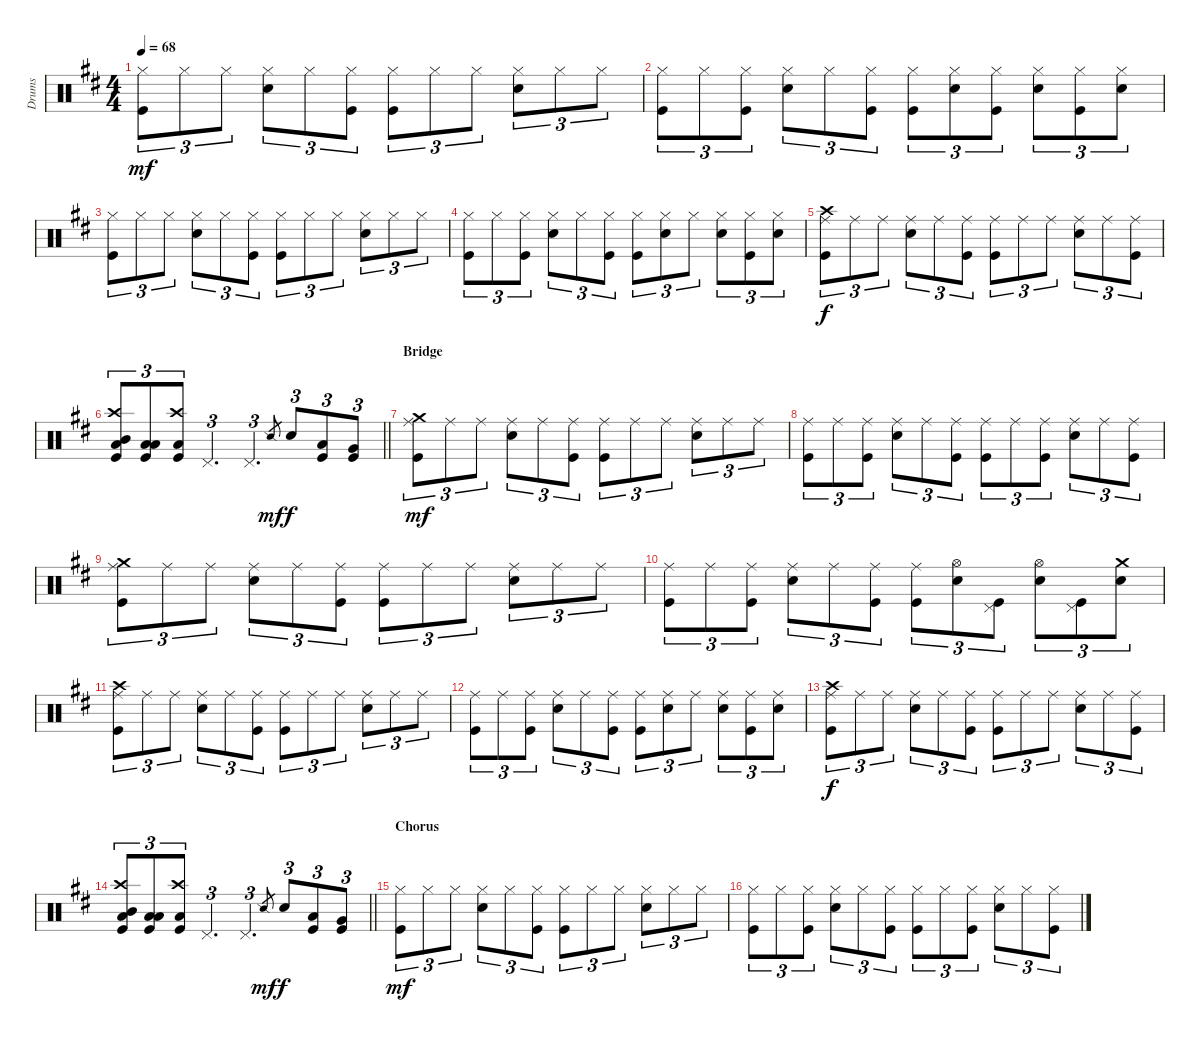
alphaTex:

\track ("Drums" "Drums") {instrument percussion}
\staff {score}
\articulation defaults
\ts (4 4)
\tempo 68
\clef neutral
\ks d
("Hi-Hat (closed)" "Kick (hit)").8{tu (3 2) dy mf} "Hi-Hat (closed)".8{tu (3 2)} "Hi-Hat (closed)".8{tu (3 2)} ("Hi-Hat (closed)" "Snare (hit) 2").8{tu (3 2)} "Hi-Hat (closed)".8{tu (3 2)} ("Hi-Hat (closed)" "Kick (hit)").8{tu (3 2)} ("Hi-Hat (closed)" "Kick (hit)").8{tu (3 2)} "Hi-Hat (closed)".8{tu (3 2)} "Hi-Hat (closed)".8{tu (3 2)} ("Hi-Hat (closed)" "Snare (hit) 2").8{tu (3 2)} "Hi-Hat (closed)".8{tu (3 2)} "Hi-Hat (closed)".8{tu (3 2)} |
("Hi-Hat (closed)" "Kick (hit)").8{tu (3 2)} "Hi-Hat (closed)".8{tu (3 2)} ("Hi-Hat (closed)" "Kick (hit)").8{tu (3 2)} ("Hi-Hat (closed)" "Snare (hit) 2").8{tu (3 2)} "Hi-Hat (closed)".8{tu (3 2)} ("Hi-Hat (closed)" "Kick (hit)").8{tu (3 2)} ("Hi-Hat (closed)" "Kick (hit)").8{tu (3 2)} ("Hi-Hat (closed)" "Snare (hit) 2").8{tu (3 2)} ("Hi-Hat (closed)" "Kick (hit)").8{tu (3 2)} ("Hi-Hat (closed)" "Snare (hit) 2").8{tu (3 2)} ("Hi-Hat (closed)" "Kick (hit)").8{tu (3 2)} ("Hi-Hat (closed)" "Snare (hit) 2").8{tu (3 2)} |
("Hi-Hat (closed)" "Kick (hit)").8{tu (3 2)} "Hi-Hat (closed)".8{tu (3 2)} "Hi-Hat (closed)".8{tu (3 2)} ("Hi-Hat (closed)" "Snare (hit) 2").8{tu (3 2)} "Hi-Hat (closed)".8{tu (3 2)} ("Hi-Hat (closed)" "Kick (hit)").8{tu (3 2)} ("Hi-Hat (closed)" "Kick (hit)").8{tu (3 2)} "Hi-Hat (closed)".8{tu (3 2)} "Hi-Hat (closed)".8{tu (3 2)} ("Hi-Hat (closed)" "Snare (hit) 2").8{tu (3 2)} "Hi-Hat (closed)".8{tu (3 2)} "Hi-Hat (closed)".8{tu (3 2)} |
("Hi-Hat (closed)" "Kick (hit)").8{tu (3 2)} "Hi-Hat (closed)".8{tu (3 2)} ("Hi-Hat (closed)" "Kick (hit)").8{tu (3 2)} ("Hi-Hat (closed)" "Snare (hit) 2").8{tu (3 2)} "Hi-Hat (closed)".8{tu (3 2)} ("Hi-Hat (closed)" "Kick (hit)").8{tu (3 2)} ("Hi-Hat (closed)" "Kick (hit)").8{tu (3 2)} ("Hi-Hat (closed)" "Snare (hit) 2").8{tu (3 2)} "Hi-Hat (closed)".8{tu (3 2)} ("Hi-Hat (closed)" "Snare (hit) 2").8{tu (3 2)} ("Hi-Hat (closed)" "Kick (hit)").8{tu (3 2)} ("Hi-Hat (closed)" "Snare (hit) 2").8{tu (3 2)} |
("Ride (middle)" "Crash high (hit)" "Kick (hit)").8{tu (3 2) dy f} "Ride (middle)".8{tu (3 2)} "Ride (middle)".8{tu (3 2)} ("Ride (middle)" "Snare (hit) 2").8{tu (3 2)} "Ride (middle)".8{tu (3 2)} ("Ride (middle)" "Kick (hit)").8{tu (3 2)} ("Ride (middle)" "Kick (hit)").8{tu (3 2)} "Ride (middle)".8{tu (3 2)} "Ride (middle)".8{tu (3 2)} ("Ride (middle)" "Snare (hit) 2").8{tu (3 2)} "Ride (middle)".8{tu (3 2)} ("Ride (middle)" "Kick (hit)").8{tu (3 2)} |
\barLineRight lightlight
("Crash high (hit)" "Mid Tom (hit)" "Low Floor Tom (hit)" "Kick (hit)").8{tu (3 2)} ("Low Tom (hit)" "Low Floor Tom (hit)" "Kick (hit)").8{tu (3 2)} ("Crash high (hit)" "Low Floor Tom (hit)" "Kick (hit)").8{tu (3 2)} "Pedal Hi-Hat (hit)".4{d tu (3 2)} "Pedal Hi-Hat (hit)".4{d tu (3 2)} "Snare (side stick) 2".8{gr dy mf} "Snare (hit) 2".8{tu (3 2) dy f} ("Low Tom (hit)" "Kick (hit)").8{tu (3 2)} ("Very Low Tom (hit)" "Kick (hit)").8{tu (3 2)} |
\section ("" "Bridge")
("Ride (middle)" "Crash medium (hit)" "Kick (hit)").8{tu (3 2) dy mf} "Ride (middle)".8{tu (3 2)} "Ride (middle)".8{tu (3 2)} ("Ride (middle)" "Snare (hit) 2").8{tu (3 2)} "Ride (middle)".8{tu (3 2)} ("Ride (middle)" "Kick (hit)").8{tu (3 2)} ("Ride (middle)" "Kick (hit)").8{tu (3 2)} "Ride (middle)".8{tu (3 2)} "Ride (middle)".8{tu (3 2)} ("Ride (middle)" "Snare (hit) 2").8{tu (3 2)} "Ride (middle)".8{tu (3 2)} "Ride (middle)".8{tu (3 2)} |
("Ride (middle)" "Kick (hit)").8{tu (3 2)} "Ride (middle)".8{tu (3 2)} ("Ride (middle)" "Kick (hit)").8{tu (3 2)} ("Ride (middle)" "Snare (hit) 2").8{tu (3 2)} "Ride (middle)".8{tu (3 2)} ("Ride (middle)" "Kick (hit)").8{tu (3 2)} ("Ride (middle)" "Kick (hit)").8{tu (3 2)} "Ride (middle)".8{tu (3 2)} ("Ride (middle)" "Kick (hit)").8{tu (3 2)} ("Ride (middle)" "Snare (hit) 2").8{tu (3 2)} "Ride (middle)".8{tu (3 2)} ("Ride (middle)" "Kick (hit)").8{tu (3 2)} |
("Ride (middle)" "Crash medium (hit)" "Kick (hit)").8{tu (3 2)} "Ride (middle)".8{tu (3 2)} "Ride (middle)".8{tu (3 2)} ("Ride (middle)" "Snare (hit) 2").8{tu (3 2)} "Ride (middle)".8{tu (3 2)} ("Ride (middle)" "Kick (hit)").8{tu (3 2)} ("Ride (middle)" "Kick (hit)").8{tu (3 2)} "Ride (middle)".8{tu (3 2)} "Ride (middle)".8{tu (3 2)} ("Ride (middle)" "Snare (hit) 2").8{tu (3 2)} "Ride (middle)".8{tu (3 2)} "Ride (middle)".8{tu (3 2)} |
("Ride (middle)" "Kick (hit)").8{tu (3 2)} "Ride (middle)".8{tu (3 2)} ("Ride (middle)" "Kick (hit)").8{tu (3 2)} ("Ride (middle)" "Snare (hit) 2").8{tu (3 2)} "Ride (middle)".8{tu (3 2)} ("Ride (middle)" "Kick (hit)").8{tu (3 2)} ("Ride (middle)" "Kick (hit)").8{tu (3 2)} ("Hi-Hat (open)" "Snare (hit) 2").8{tu (3 2)} ("Pedal Hi-Hat (hit)" "Kick (hit)").8{tu (3 2)} ("Hi-Hat (open)" "Snare (hit) 2").8{tu (3 2)} ("Pedal Hi-Hat (hit)" "Kick (hit)").8{tu (3 2)} ("Crash medium (hit)" "Snare (hit) 2").8{tu (3 2)} |
("Ride (middle)" "Crash high (hit)" "Kick (hit)").8{tu (3 2)} "Ride (middle)".8{tu (3 2)} "Ride (middle)".8{tu (3 2)} ("Ride (middle)" "Snare (hit) 2").8{tu (3 2)} "Ride (middle)".8{tu (3 2)} ("Ride (middle)" "Kick (hit)").8{tu (3 2)} ("Ride (middle)" "Kick (hit)").8{tu (3 2)} "Ride (middle)".8{tu (3 2)} "Ride (middle)".8{tu (3 2)} ("Ride (middle)" "Snare (hit) 2").8{tu (3 2)} "Ride (middle)".8{tu (3 2)} "Ride (middle)".8{tu (3 2)} |
("Ride (middle)" "Kick (hit)").8{tu (3 2)} "Ride (middle)".8{tu (3 2)} ("Ride (middle)" "Kick (hit)").8{tu (3 2)} ("Ride (middle)" "Snare (hit) 2").8{tu (3 2)} "Ride (middle)".8{tu (3 2)} ("Ride (middle)" "Kick (hit)").8{tu (3 2)} ("Ride (middle)" "Kick (hit)").8{tu (3 2)} ("Ride (middle)" "Snare (hit) 2").8{tu (3 2)} "Ride (middle)".8{tu (3 2)} ("Ride (middle)" "Snare (hit) 2").8{tu (3 2)} ("Ride (middle)" "Kick (hit)").8{tu (3 2)} ("Ride (middle)" "Snare (hit) 2").8{tu (3 2)} |
("Ride (middle)" "Crash high (hit)" "Kick (hit)").8{tu (3 2) dy f} "Ride (middle)".8{tu (3 2)} "Ride (middle)".8{tu (3 2)} ("Ride (middle)" "Snare (hit) 2").8{tu (3 2)} "Ride (middle)".8{tu (3 2)} ("Ride (middle)" "Kick (hit)").8{tu (3 2)} ("Ride (middle)" "Kick (hit)").8{tu (3 2)} "Ride (middle)".8{tu (3 2)} "Ride (middle)".8{tu (3 2)} ("Ride (middle)" "Snare (hit) 2").8{tu (3 2)} "Ride (middle)".8{tu (3 2)} ("Ride (middle)" "Kick (hit)").8{tu (3 2)} |
\barLineRight lightlight
("Crash high (hit)" "Mid Tom (hit)" "Low Floor Tom (hit)" "Kick (hit)").8{tu (3 2)} ("Low Tom (hit)" "Low Floor Tom (hit)" "Kick (hit)").8{tu (3 2)} ("Crash high (hit)" "Low Floor Tom (hit)" "Kick (hit)").8{tu (3 2)} "Pedal Hi-Hat (hit)".4{d tu (3 2)} "Pedal Hi-Hat (hit)".4{d tu (3 2)} "Snare (side stick) 2".8{gr dy mf} "Snare (hit) 2".8{tu (3 2) dy f} ("Low Tom (hit)" "Kick (hit)").8{tu (3 2)} ("Very Low Tom (hit)" "Kick (hit)").8{tu (3 2)} |
\section ("" "Chorus")
("Hi-Hat (closed)" "Kick (hit)").8{tu (3 2) dy mf} "Hi-Hat (closed)".8{tu (3 2)} "Hi-Hat (closed)".8{tu (3 2)} ("Hi-Hat (closed)" "Snare (hit) 2").8{tu (3 2)} "Hi-Hat (closed)".8{tu (3 2)} ("Hi-Hat (closed)" "Kick (hit)").8{tu (3 2)} ("Hi-Hat (closed)" "Kick (hit)").8{tu (3 2)} "Hi-Hat (closed)".8{tu (3 2)} "Hi-Hat (closed)".8{tu (3 2)} ("Hi-Hat (closed)" "Snare (hit) 2").8{tu (3 2)} "Hi-Hat (closed)".8{tu (3 2)} "Hi-Hat (closed)".8{tu (3 2)} |
("Hi-Hat (closed)" "Kick (hit)").8{tu (3 2)} "Hi-Hat (closed)".8{tu (3 2)} ("Hi-Hat (closed)" "Kick (hit)").8{tu (3 2)} ("Hi-Hat (closed)" "Snare (hit) 2").8{tu (3 2)} "Hi-Hat (closed)".8{tu (3 2)} ("Hi-Hat (closed)" "Kick (hit)").8{tu (3 2)} ("Hi-Hat (closed)" "Kick (hit)").8{tu (3 2)} "Hi-Hat (closed)".8{tu (3 2)} ("Hi-Hat (closed)" "Kick (hit)").8{tu (3 2)} ("Hi-Hat (closed)" "Snare (hit) 2").8{tu (3 2)} "Hi-Hat (closed)".8{tu (3 2)} ("Hi-Hat (closed)" "Kick (hit)").8{tu (3 2)}
